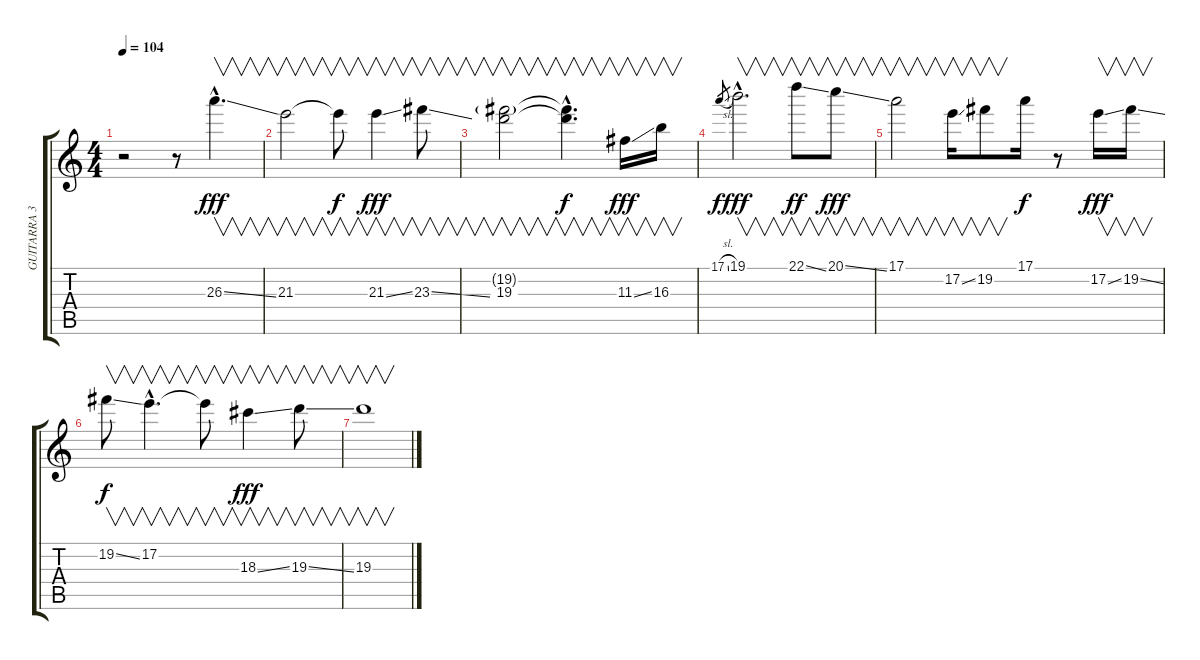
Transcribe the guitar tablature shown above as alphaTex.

\track ("GUITARRA 3" "GUITARRA 3") {instrument distortionguitar}
\staff {score tabs}
\tuning (E4 B3 G3 D3 A2 E2) {hide}
\ts (4 4)
\tempo 104
\clef g2
\ks c
r.2{dy fff} r.8 26.3{ss hac}.4{v d} |
21.3.2{v} 21.3{t}.8{v dy f} 21.3{ss}.4{v dy fff} 23.3{ss}.8{v} |
(19.2{g} 19.3).2{v} (19.2{hac t} 19.3{hac t}).4{v d dy f} 11.3{ss}.16{v dy fff} 16.3.16{v} |
17.1{sl}.8{gr dy f} 19.1{hac}.2{v d dy fff} 22.1{ss}.8{v dy ff} 20.1{ss}.8{v dy fff} |
17.1.2{v} 17.2{ss}.16{v} 19.2.8{v} 17.1.16{dy f} r.8 17.2{ss}.16{v dy fff} 19.2{ss}.16{v} |
19.2{ss}.8{v dy f} 17.2{hac}.4{v d} 17.2{t}.8{v} 18.3{ss}.4{v dy fff} 19.3{ss}.8{v} |
19.3.1{v}
